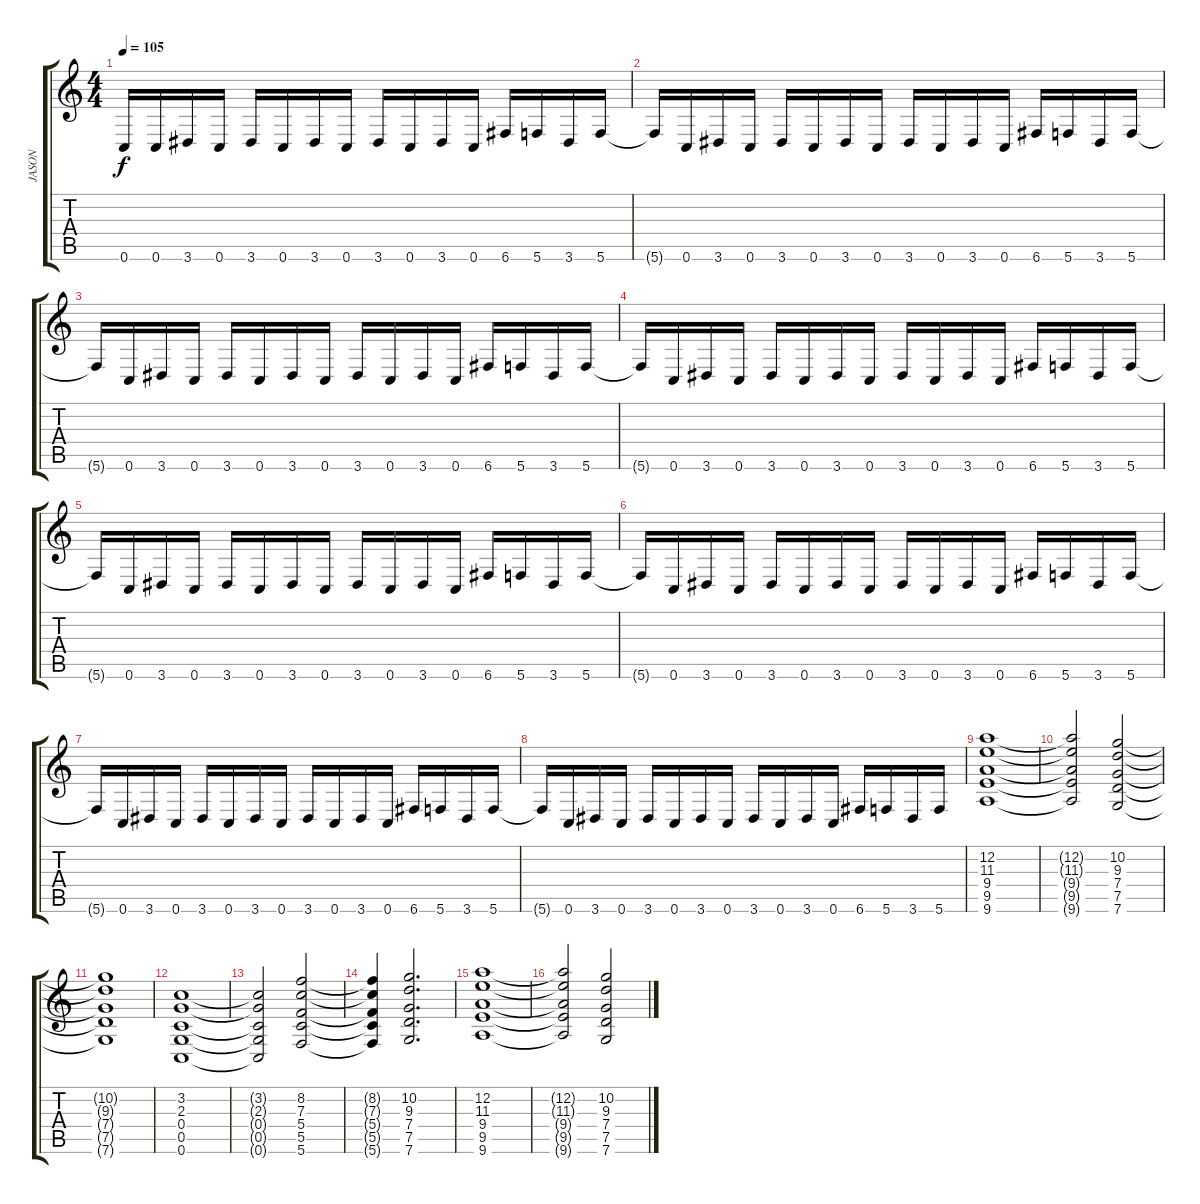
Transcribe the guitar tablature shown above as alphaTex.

\track ("JASON" "JASON") {instrument distortionguitar}
\staff {score tabs}
\tuning (D4 A3 F3 C3 G2 C2) {hide}
\ts (4 4)
\tempo 105
\clef g2
\ks c
0.6.16{dy f} 0.6.16 3.6.16 0.6.16 3.6.16 0.6.16 3.6.16 0.6.16 3.6.16 0.6.16 3.6.16 0.6.16 6.6.16 5.6.16 3.6.16 5.6.16 |
5.6{t}.16 0.6.16 3.6.16 0.6.16 3.6.16 0.6.16 3.6.16 0.6.16 3.6.16 0.6.16 3.6.16 0.6.16 6.6.16 5.6.16 3.6.16 5.6.16 |
5.6{t}.16 0.6.16 3.6.16 0.6.16 3.6.16 0.6.16 3.6.16 0.6.16 3.6.16 0.6.16 3.6.16 0.6.16 6.6.16 5.6.16 3.6.16 5.6.16 |
5.6{t}.16 0.6.16 3.6.16 0.6.16 3.6.16 0.6.16 3.6.16 0.6.16 3.6.16 0.6.16 3.6.16 0.6.16 6.6.16 5.6.16 3.6.16 5.6.16 |
5.6{t}.16 0.6.16 3.6.16 0.6.16 3.6.16 0.6.16 3.6.16 0.6.16 3.6.16 0.6.16 3.6.16 0.6.16 6.6.16 5.6.16 3.6.16 5.6.16 |
5.6{t}.16 0.6.16 3.6.16 0.6.16 3.6.16 0.6.16 3.6.16 0.6.16 3.6.16 0.6.16 3.6.16 0.6.16 6.6.16 5.6.16 3.6.16 5.6.16 |
5.6{t}.16 0.6.16 3.6.16 0.6.16 3.6.16 0.6.16 3.6.16 0.6.16 3.6.16 0.6.16 3.6.16 0.6.16 6.6.16 5.6.16 3.6.16 5.6.16 |
5.6{t}.16 0.6.16 3.6.16 0.6.16 3.6.16 0.6.16 3.6.16 0.6.16 3.6.16 0.6.16 3.6.16 0.6.16 6.6.16 5.6.16 3.6.16 5.6.16 |
(12.2 11.3 9.4 9.5 9.6).1 |
(12.2{t} 11.3{t} 9.4{t} 9.5{t} 9.6{t}).2 (10.2 9.3 7.4 7.5 7.6).2 |
(10.2{t} 9.3{t} 7.4{t} 7.5{t} 7.6{t}).1 |
(3.2 2.3 0.4 0.5 0.6).1 |
(3.2{t} 2.3{t} 0.4{t} 0.5{t} 0.6{t}).2 (8.2 7.3 5.4 5.5 5.6).2 |
(8.2{t} 7.3{t} 5.4{t} 5.5{t} 5.6{t}).4 (10.2 9.3 7.4 7.5 7.6).2{d} |
(12.2 11.3 9.4 9.5 9.6).1 |
(12.2{t} 11.3{t} 9.4{t} 9.5{t} 9.6{t}).2 (10.2 9.3 7.4 7.5 7.6).2
